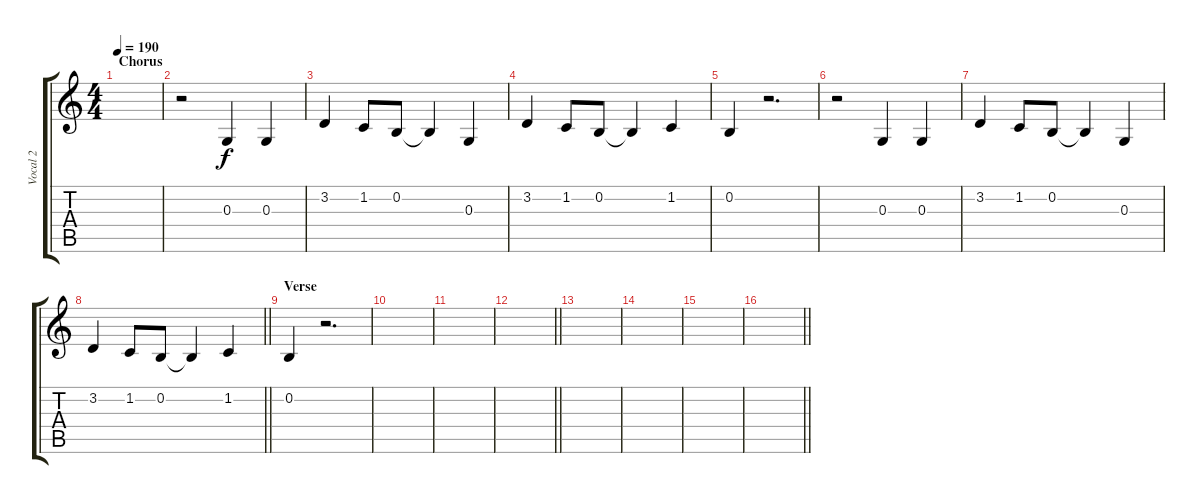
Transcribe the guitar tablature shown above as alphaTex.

\track ("Vocal 2" "Vocal 2") {instrument lead2sawtooth}
\staff {score tabs}
\tuning (E4 B3 G3 D3 A2 E2) {hide}
\ts (4 4)
\section ("" "Chorus")
\tempo 190
\clef g2
\ks c
|
r.2 0.3.4 0.3.4 |
3.2.4 1.2.8 0.2.8 0.2{t}.4 0.3.4 |
3.2.4 1.2.8 0.2.8 0.2{t}.4 1.2.4 |
0.2.4 r.2{d} |
r.2 0.3.4 0.3.4 |
3.2.4 1.2.8 0.2.8 0.2{t}.4 0.3.4 |
\barLineRight lightlight
3.2.4 1.2.8 0.2.8 0.2{t}.4 1.2.4 |
\section ("" "Verse")
0.2.4 r.2{d} |
|
|
\barLineRight lightlight
|
|
|
|
\barLineRight lightlight
